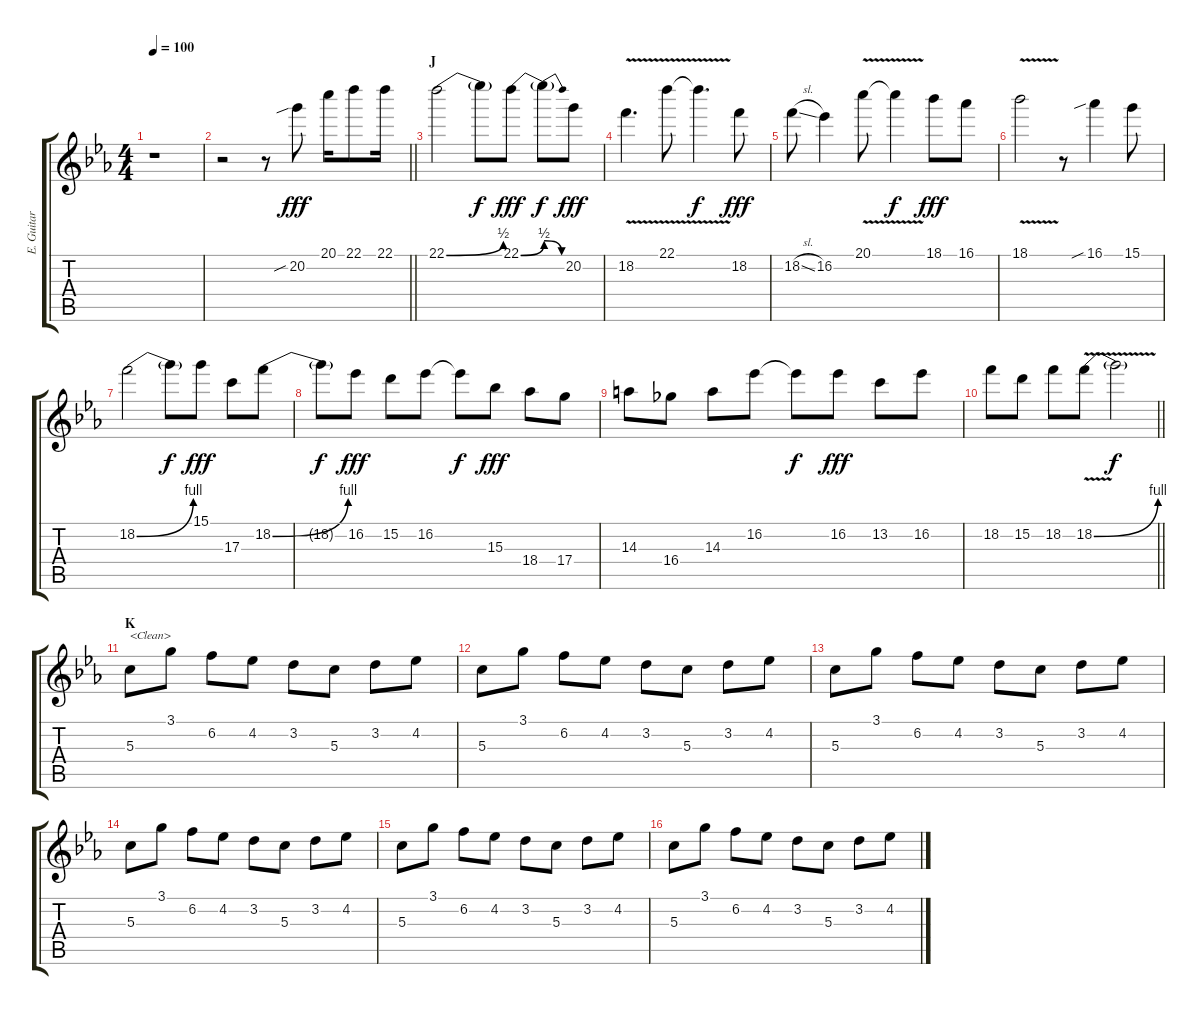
\track ("E. Guitar III" "E. Guitar ") {instrument electricguitarclean}
\staff {score tabs}
\tuning (E4 B3 G3 D3 A2 E2) {hide}
\ts (4 4)
\tempo 100
\clef g2
\ks eb
r.1{dy fff} |
\barLineRight lightlight
r.2 r.8 20.2{sib}.8 20.1.16 22.1.8 22.1.16 |
\section ("" "J")
22.1{be (bend 0 0 60 2)}.2 22.1{t}.8{dy f} 22.1{be (bend 0 0 60 2)}.8{dy fff} 22.1{be (release 0 2 60 0) t}.8{dy f} 20.2.8{dy fff} |
18.2{v}.4{d} 22.1{v}.8 22.1{t}.4{d dy f} 18.2.8{dy fff} |
18.2{sl}.8 16.2.4 20.1{v}.8 20.1{t}.4{dy f} 18.1.8{dy fff} 16.1.8 |
18.1{v}.2 r.8 16.1{sib}.4 15.1.8 |
18.2{be (bend 0 0 60 4)}.2 18.2{t}.8{dy f} 15.1.8{dy fff} 17.3.8 18.2{be (bend 0 0 60 4)}.8 |
18.2{t}.8{dy f} 16.2.8{dy fff} 15.2.8 16.2.8 16.2{t}.8{dy f} 15.3.8{dy fff} 18.4.8 17.4.8 |
14.3.8 16.4.8 14.3.8 16.2.8 16.2{t}.8{dy f} 16.2.8{dy fff} 13.2.8 16.2.8 |
\barLineRight lightlight
18.2.8 15.2.8 18.2.8 18.2{be (bend 0 0 60 4) v}.8 18.2{t}.2{dy f} |
\section ("" "K")
5.3.8{txt "<Clean>" instrument electricguitarclean} 3.1.8 6.2.8 4.2.8 3.2.8 5.3.8 3.2.8 4.2.8 |
5.3.8 3.1.8 6.2.8 4.2.8 3.2.8 5.3.8 3.2.8 4.2.8 |
5.3.8 3.1.8 6.2.8 4.2.8 3.2.8 5.3.8 3.2.8 4.2.8 |
5.3.8 3.1.8 6.2.8 4.2.8 3.2.8 5.3.8 3.2.8 4.2.8 |
5.3.8 3.1.8 6.2.8 4.2.8 3.2.8 5.3.8 3.2.8 4.2.8 |
5.3.8 3.1.8 6.2.8 4.2.8 3.2.8 5.3.8 3.2.8 4.2.8
